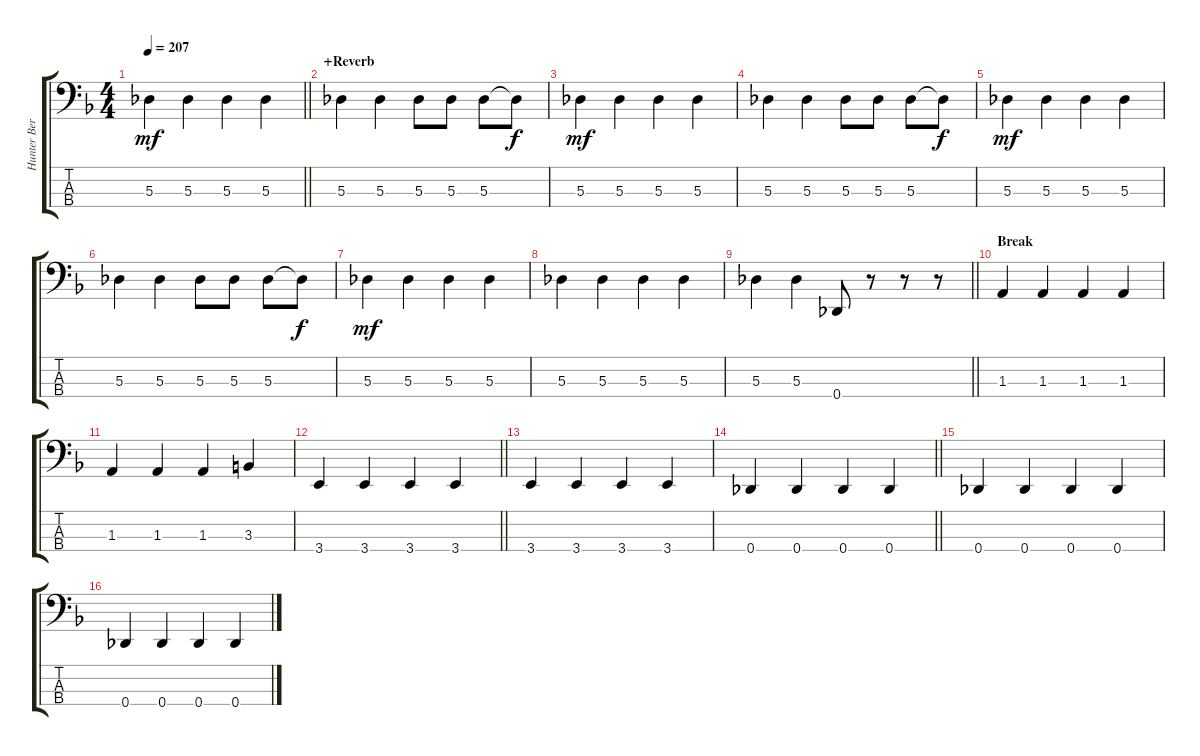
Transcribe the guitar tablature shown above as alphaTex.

\track ("Hunter Bergan" "Hunter Ber") {instrument electricbasspick}
\staff {score tabs}
\tuning (Gb2 Db2 Ab1 Db1) {hide}
\ts (4 4)
\tempo 207
\clef f4
\barLineRight lightlight
\ks f
5.3.4{dy mf} 5.3.4 5.3.4 5.3.4 |
\section ("" "+Reverb")
5.3.4 5.3.4 5.3.8 5.3.8 5.3.8 5.3{t}.8{dy f} |
5.3.4{dy mf} 5.3.4 5.3.4 5.3.4 |
5.3.4 5.3.4 5.3.8 5.3.8 5.3.8 5.3{t}.8{dy f} |
5.3.4{dy mf} 5.3.4 5.3.4 5.3.4 |
5.3.4 5.3.4 5.3.8 5.3.8 5.3.8 5.3{t}.8{dy f} |
5.3.4{dy mf} 5.3.4 5.3.4 5.3.4 |
5.3.4 5.3.4 5.3.4 5.3.4 |
\barLineRight lightlight
5.3.4 5.3.4 0.4.8 r.8 r.8 r.8 |
\section ("" "Break")
1.3.4 1.3.4 1.3.4 1.3.4 |
1.3.4 1.3.4 1.3.4 3.3.4 |
\barLineRight lightlight
3.4.4 3.4.4 3.4.4 3.4.4 |
3.4.4 3.4.4 3.4.4 3.4.4 |
\barLineRight lightlight
0.4.4 0.4.4 0.4.4 0.4.4 |
0.4.4 0.4.4 0.4.4 0.4.4 |
0.4.4 0.4.4 0.4.4 0.4.4
